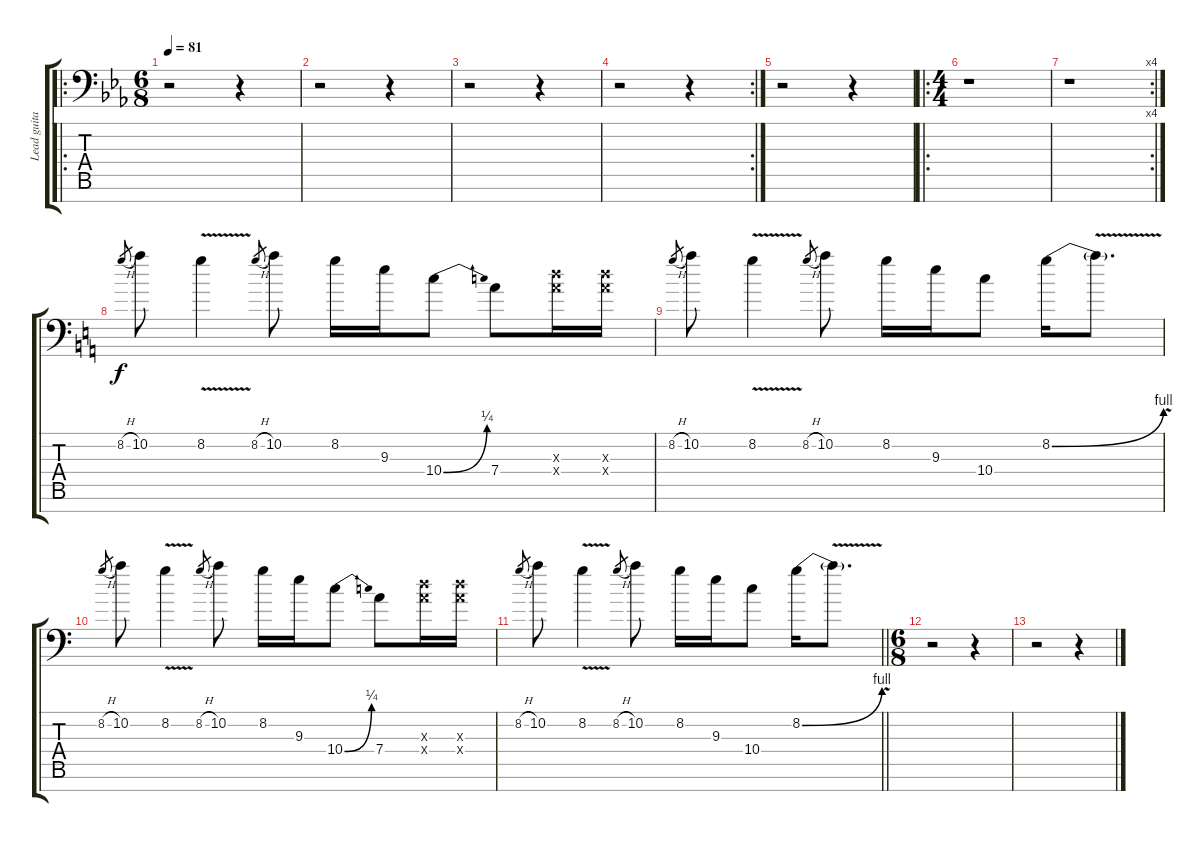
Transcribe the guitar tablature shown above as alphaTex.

\track ("Lead guitar" "Lead guita") {instrument overdrivenguitar}
\staff {score tabs}
\tuning (E4 B3 G3 D3 A2 E2 A1) {hide}
\ro
\ts (6 8)
\tempo 81
\clef f4
\ks eb
r.2{dy f} r.4 |
r.2 r.4 |
r.2 r.4 |
\rc 2
r.2 r.4 |
r.2 r.4 |
\ro
\ts (4 4)
r.1 |
\rc 4
r.1 |
\ks c
8.2{h}.8{gr} 10.2.8 8.2{v}.4 8.2{h}.8{gr} 10.2.8 8.2.16 9.3.16 10.4{be (bend 0 0 60 1)}.8 7.4.8 (7.3{x} 7.4{x}).16 (7.3{x} 7.4{x}).16 |
8.2{h}.8{gr} 10.2.8 8.2{v}.4 8.2{h}.8{gr} 10.2.8 8.2.16 9.3.16 10.4.8 8.2{be (bend 0 0 60 4)}.16 8.2{v t}.8{d} |
8.2{h}.8{gr} 10.2.8 8.2{v}.4 8.2{h}.8{gr} 10.2.8 8.2.16 9.3.16 10.4{be (bend 0 0 60 1)}.8 7.4.8 (7.3{x} 7.4{x}).16 (7.3{x} 7.4{x}).16 |
\barLineRight lightlight
8.2{h}.8{gr} 10.2.8 8.2{v}.4 8.2{h}.8{gr} 10.2.8 8.2.16 9.3.16 10.4.8 8.2{be (bend 0 0 60 4)}.16 8.2{v t}.8{d} |
\ts (6 8)
r.2 r.4 |
r.2 r.4
